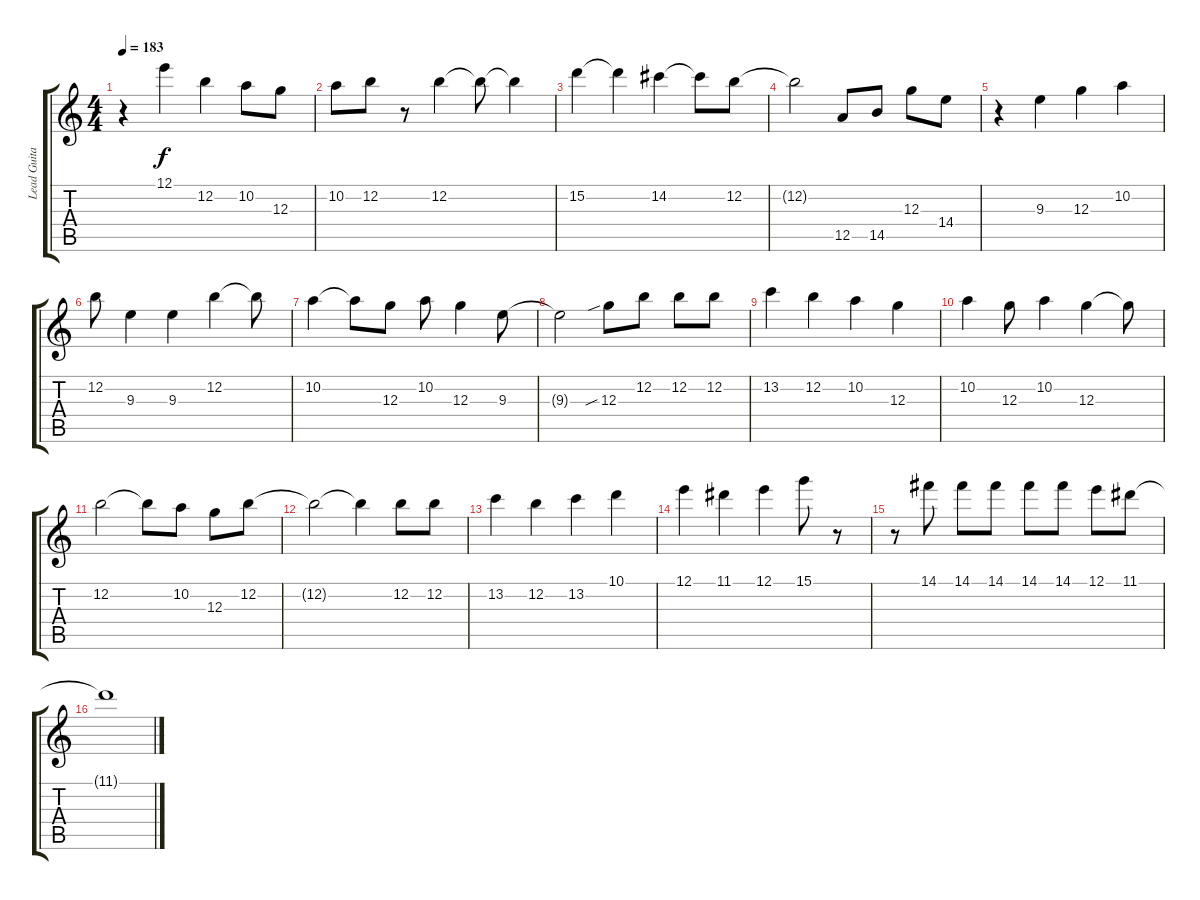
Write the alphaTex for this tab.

\track ("Lead Guitar" "Lead Guita") {instrument overdrivenguitar}
\staff {score tabs}
\tuning (E4 B3 G3 D3 A2 E2) {hide}
\ts (4 4)
\tempo 183
\clef g2
\ks c
r.4{dy f} 12.1.4 12.2.4 10.2.8 12.3.8 |
10.2.8 12.2.8 r.8 12.2.4 12.2{t}.8 12.2{t}.4 |
15.2.4 15.2{t}.4 14.2.4 14.2{t}.8 12.2.8 |
12.2{t}.2 12.5.8 14.5.8 12.3.8 14.4.8 |
r.4 9.3.4 12.3.4 10.2.4 |
12.2.8 9.3.4 9.3.4 12.2.4 12.2{t}.8 |
10.2.4 10.2{t}.8 12.3.8 10.2.8 12.3.4 9.3.8 |
9.3{t}.2 12.3{sib}.8 12.2.8 12.2.8 12.2.8 |
13.2.4 12.2.4 10.2.4 12.3.4 |
10.2.4 12.3.8 10.2.4 12.3.4 12.3{t}.8 |
12.2.2 12.2{t}.8 10.2.8 12.3.8 12.2.8 |
12.2{t}.2 12.2{t}.4 12.2.8 12.2.8 |
13.2.4 12.2.4 13.2.4 10.1.4 |
12.1.4 11.1.4 12.1.4 15.1.8 r.8 |
r.8 14.1.8 14.1.8 14.1.8 14.1.8 14.1.8 12.1.8 11.1.8 |
11.1{t}.1
